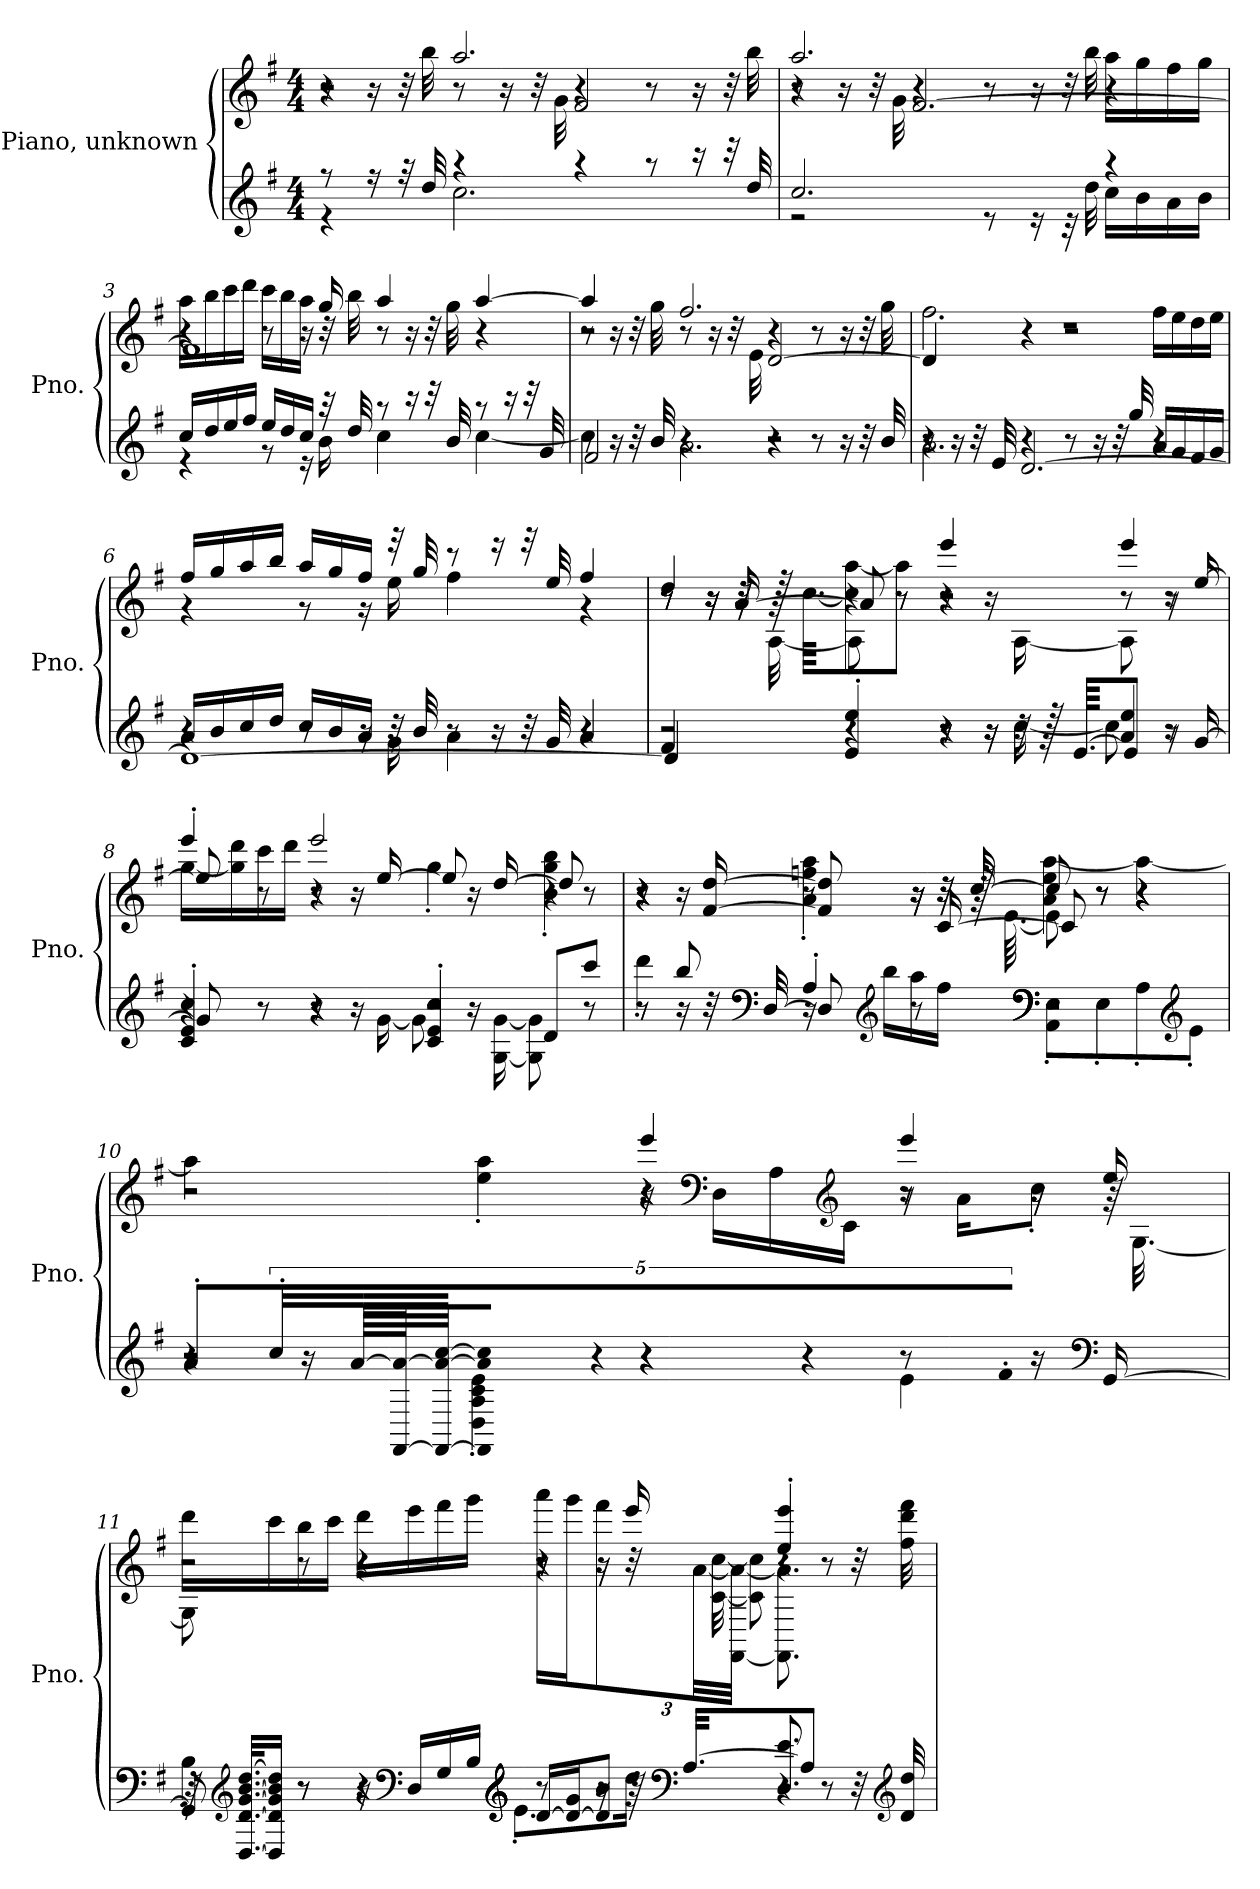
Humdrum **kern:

**kern	**kern
*part1	*part1
*staff2	*staff1
*I"Piano, unknown	*
*I'Pno.	*
*clefG2	*clefG2
*k[f#]	*k[f#]
*M4/4	*M4/4
*MM120	*MM120
=1	=1
*^	*^
*	*	*	*^
8r	4r	4r	8r	2r
16r	.	.	16r	.
32r	.	.	32r	.
32dd/	.	.	32bb\	.
4r	2.cc\	2.aa/	8r	.
.	.	.	16r	.
.	.	.	32r	.
.	.	.	32g\	.
4r	.	.	4r	2f#/
8r	.	.	8r	.
16r	.	.	16r	.
32r	.	.	32r	.
32dd/	.	.	32bb\	.
=2	=2	=2	=2	=2
2.cc/	2r	2.aa/	8r	4r
.	.	.	16r	.
.	.	.	32r	.
.	.	.	32g\	.
.	.	.	4r	[2.f#/
.	8r	.	8r	.
.	16r	.	16r	.
.	32r	.	32r	.
.	32dd\	.	32bb\	.
4r	16cc\LL	4r	16aa\LL	.
.	16b\	.	16gg\	.
.	16a\	.	16ff#\	.
.	16b\JJ	.	16gg\JJ	.
!!LO:LB:g=z	!!	!!
=3	=3	=3	=3	=3
16cc/LL	4r	4r	16aa\LL	1f#]
16dd/	.	.	16bb\	.
16ee/	.	.	16ccc\	.
16ff#/JJ	.	.	16ddd\JJ	.
16ee/LL	8r	8r	16ccc\LL	.
16dd/	.	.	16bb\	.
16cc/JJ	16r	16r	16aa\JJ	.
32r	16b\	16gg/	32r	.
32dd/	.	.	32bb\	.
8r	4cc\	4aa/	8r	.
16r	.	.	16r	.
32r	.	.	32r	.
32b/	.	.	32gg\	.
8r	[4cc\	[4aa/	4r	.
16r	.	.	.	.
32r	.	.	.	.
32g/	.	.	.	.
=4	=4	=4	=4	=4
*	*^	*	*	*
8r	4cc\]	2f#/	4aa/]	8r	2r
16r	.	.	.	16r	.
32r	.	.	.	32r	.
32b/	.	.	.	32gg\	.
4r	2.a\	.	2.ff#/	8r	.
.	.	.	.	16r	.
.	.	.	.	32r	.
.	.	.	.	32e\	.
4r	.	2r	.	4r	[2d/
8r	.	.	.	8r	.
16r	.	.	.	16r	.
32r	.	.	.	32r	.
32b/	.	.	.	32gg\	.
!!LO:LB:g=z	!!	!!
=5	=5	=5	=5	=5	=5
8r	2.a\	4r	1r	2.ff#\	4d/]
16r	.	.	.	.	.
32r	.	.	.	.	.
32e/	.	.	.	.	.
4r	.	[2.d/	.	.	4r
8r	.	.	.	.	2r
16r	.	.	.	.	.
32r	.	.	.	.	.
32gg/	.	.	.	.	.
16a/LL	4r	.	.	16ff#\LL	.
16g/	.	.	.	16ee\	.
16f#/	.	.	.	16dd\	.
16g/JJ	.	.	.	16ee\JJ	.
*	*	*	*	*v	*v
=6	=6	=6	=6	=6
16a/LL	4r	1d_	16ff#/LL	4r
16b/	.	.	16gg/	.
16cc/	.	.	16aa/	.
16dd/JJ	.	.	16bb/JJ	.
16cc/LL	8r	.	16aa/LL	8r
16b/	.	.	16gg/	.
16a/JJ	16r	.	16ff#/JJ	16r
32r	16g\	.	32r	16ee\
32b/	.	.	32gg/	.
8r	4a\	.	8r	4ff#\
16r	.	.	16r	.
32r	.	.	32r	.
32g/	.	.	32ee/	.
4a/	4r	.	4ff#/	4r
!!LO:LB:g=z
=7	=7	=7	=7	=7
*	*	*	*^	*^
4f#/	2r	4d/]	4dd/	8r	8r	8r
.	.	.	.	16r	16r	16r
.	.	.	.	32r	[16a/	32r
.	.	.	.	128r	.	[32A\
.	.	.	.	[64.cc\KKKL	.	.
4e/' 4ee/'	.	4r	4r	8cc\] [8aa\	8a/]	8A\]
.	.	.	.	8aa\J]	8r	8r
4r	8r	8r	4eee/	2r	4r	8r
.	16r	16r	.	.	.	16r
.	[16cc\	32r	.	.	.	[16A\
.	.	128r	.	.	.	.
.	.	[64.e/KKKL	.	.	.	.
4a/' 4ee/'	8cc\]	8e/J]	4eee/	.	8r	8A\]
.	8r	16r	.	.	16r	8r
.	.	[16g/	.	.	[16ee/	.
*	*	*	*	*	*v	*v
=8	=8	=8	=8	=8	=8
4c/' 4e/' 4cc/'	4r	8g/]	4eee'/	[16gg\LL	8ee/]
.	.	.	.	16gg\] 16ddd\	.
.	.	8r	.	16ccc\	8r
.	.	.	.	16ddd\JJ	.
4r	8r	4r	2eee/	4r	8r
.	16r	.	.	.	16r
.	[16g\	.	.	.	[16ee/
4c/' 4e/' 4cc/'	8g\]	2r	.	4gg'\	8ee/]
.	16r	.	.	.	16r
.	[16G\ [16g\	.	.	.	[16dd/
8d/L	8G\] 8g\]	.	4r	4b\' 4gg\' 4bb\'	8dd/]
8ccc/J	8r	.	.	.	8r
!!LO:LB:g=z
=9	=9	=9	=9	=9	=9
*	*	*	*	*	*^
8r	4ddd'\	8r	4r	4r	8r	4r
8bb/	.	16r	.	.	16r	.
.	.	32r	.	.	[16f#/ [16dd/	.
*clefF4	*	*	*	*	*	*
.	.	[32D/	.	.	.	.
4A'/	16r	8D/]	8r	4a\' 4ffn\' 4aa\'	8f#/] 8dd/]	8r
*clefG2	*	*	*	*	*	*
.	16bb\LL	.	.	.	.	.
.	16aa\	8r	16r	.	16r	16r
.	16ff#\JJ	.	32r	.	[16c/	32r
.	.	.	[32cc/	.	.	128r
.	.	.	.	.	.	[64.e\
*clefF4	*	*	*	*	*	*
2r	8AA\' 8E\'L	2r	8cc/]	4a\ 4ee\ [4aa\	8c/]	8e\]
.	8E'\	.	8r	.	8r	8r
.	8A'\	.	4r	4aa\_	4r	4r
*clefG2	*	*	*	*	*	*
.	8e'\J	.	.	.	.	.
!!LO:LB:g=z	!!	!!	!!
=10	=10	=10	=10	=10	=10	=10
8a'/L	4r	2r	2r	4aa\]	2r	2r
40cc'/Jkk	.	.	.	.	.	.
20r	.	.	.	.	.	.
[80a/LLLL	.	.	.	.	.	.
[80FF#/ 80a/_J	.	.	.	.	.	.
40FF#/_ 40a/_ [40cc/JJ	.	.	.	.	.	.
8FF#/] 8a/] 8cc/]J	4D\' 4A\' 4c\' 4e\'	.	.	4ee\' 4aa\'	.	.
8r	.	.	.	.	.	.
4r	4r	4r	4r	16r	4eee/	4r
*	*	*	*clefF4	*	*	*
.	.	.	.	16D\LL	.	.
.	.	.	.	16A\	.	.
*	*	*	*clefG2	*	*	*
.	.	.	.	16c\JJ	.	.
4f#'/	4e\	8r	8r	16r	4eee/	8r
.	.	.	.	16a\KL	.	.
.	.	16r	16r	8cc'\J	.	16r
*clefF4	*	*	*	*	*	*
.	.	[16GG/	16ee/	.	.	64r
.	.	.	.	.	.	[32.G\
!!LO:PB:g=z	!!	!!	!!
=11	=11	=11	=11	=11	=11	=11
64r	4B'\	8GG/]	2r	16ddd\LL	2r	8G\]
*clefG2	*	*	*	*	*	*
[32.D/ [32.d/ [32.g/ [32.b/ [32.dd/KLL	.	.	.	.	.	.
16D/] 16d/] 16g/] 16b/] 16dd/]JJ	.	.	.	16ccc\	.	.
8r	.	8r	.	16bb\	.	8r
.	.	.	.	16ccc\JJ	.	.
16r	4r	4r	.	16ddd\LL	.	4r
*clefF4	*	*	*	*	*	*
16D/LL	.	.	.	16eee\	.	.
16G/	.	.	.	16fff#\	.	.
16B/JJ	.	.	.	16ggg\JJ	.	.
*clefG2	*	*	*	*	*	*
[16d/LL	8.e'\L	8r	8r	16aaa\LL	4r	8r
16d/_ 16g/J	.	.	.	16ggg\J	.	.
*	*	*	*	*Xbrackettup	*	*
8d/] 8b/J	.	16r	16r	12fff#\	.	16r
.	16dd\Jk	64r	16eee/	.	.	32r
*clefF4	*	*	*	*	*	*
.	.	[32.A/KKL	.	.	.	.
.	.	.	.	[48a\LL	.	.
.	.	.	.	.	.	[32c\ [32cc\
.	.	.	.	[48FF#\ 48a\_JJJ	.	.
8.D/' 8.e/'	4r	8A/J]	4r	8.FF#\] 8.a\]	4ee/' 4eee/'	8c\] 8cc\]
.	.	8r	.	.	.	8r
32r	.	.	.	32r	.	.
*clefG2	*	*	*	*	*	*
32d/ 32dd/	.	.	.	32ff#\ 32ddd\ 32fff#\	.	.
*v	*v	*v	*	*	*	*
*	*v	*v	*v	*v
=	=
*-	*-
